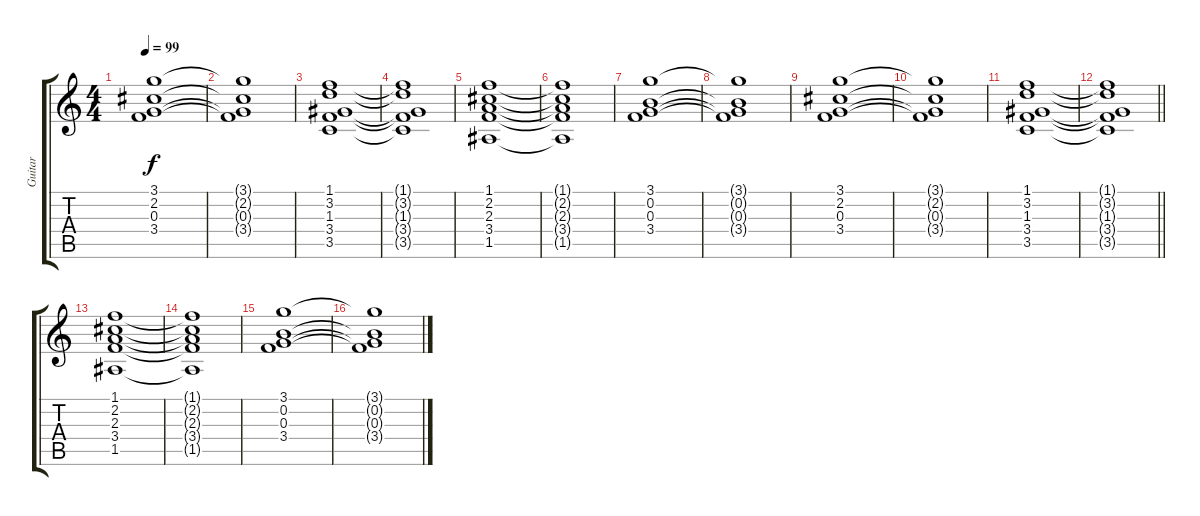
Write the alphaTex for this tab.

\track ("Guitar" "Guitar") {instrument electricguitarjazz}
\staff {score tabs}
\tuning (E4 B3 G3 D3 A2 C2) {hide}
\ts (4 4)
\tempo 99
\clef g2
\ks c
(3.1 2.2 0.3 3.4).1{dy f} |
(3.1{t} 2.2{t} 0.3{t} 3.4{t}).1 |
(1.1 3.2 1.3 3.4 3.5).1 |
(1.1{t} 3.2{t} 1.3{t} 3.4{t} 3.5{t}).1 |
(1.1 2.2 2.3 3.4 1.5).1 |
(1.1{t} 2.2{t} 2.3{t} 3.4{t} 1.5{t}).1 |
(3.1 0.2 0.3 3.4).1 |
(3.1{t} 0.2{t} 0.3{t} 3.4{t}).1 |
(3.1 2.2 0.3 3.4).1 |
(3.1{t} 2.2{t} 0.3{t} 3.4{t}).1 |
(1.1 3.2 1.3 3.4 3.5).1 |
\barLineRight lightlight
(1.1{t} 3.2{t} 1.3{t} 3.4{t} 3.5{t}).1 |
(1.1 2.2 2.3 3.4 1.5).1 |
(1.1{t} 2.2{t} 2.3{t} 3.4{t} 1.5{t}).1 |
(3.1 0.2 0.3 3.4).1 |
(3.1{t} 0.2{t} 0.3{t} 3.4{t}).1
